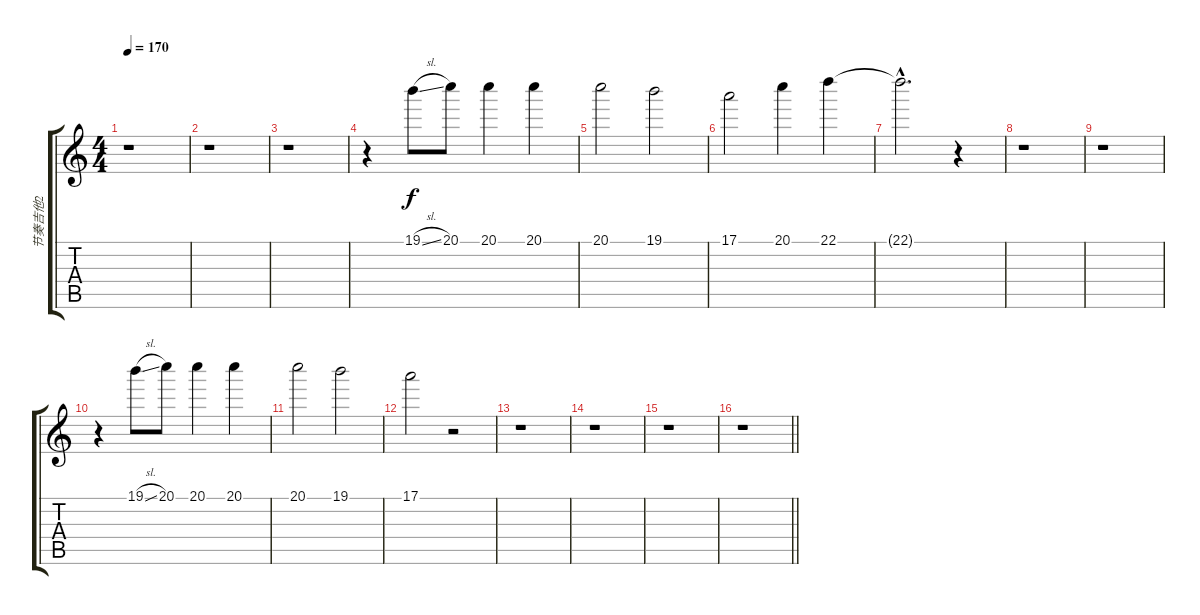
\track ("节奏吉他2" "节奏吉他2") {instrument overdrivenguitar}
\staff {score tabs}
\tuning (E4 B3 G3 D3 A2 E2) {hide}
\ts (4 4)
\tempo 170
\clef g2
\ks c
r.1{dy f} |
r.1 |
r.1 |
r.4 19.1{sl}.8 20.1.8 20.1.4 20.1.4 |
20.1.2 19.1.2 |
17.1.2 20.1.4 22.1.4 |
22.1{hac t}.2{d} r.4 |
r.1 |
r.1 |
r.4 19.1{sl}.8 20.1.8 20.1.4 20.1.4 |
20.1.2 19.1.2 |
17.1.2 r.2 |
r.1 |
r.1 |
r.1 |
\barLineRight lightlight
r.1
